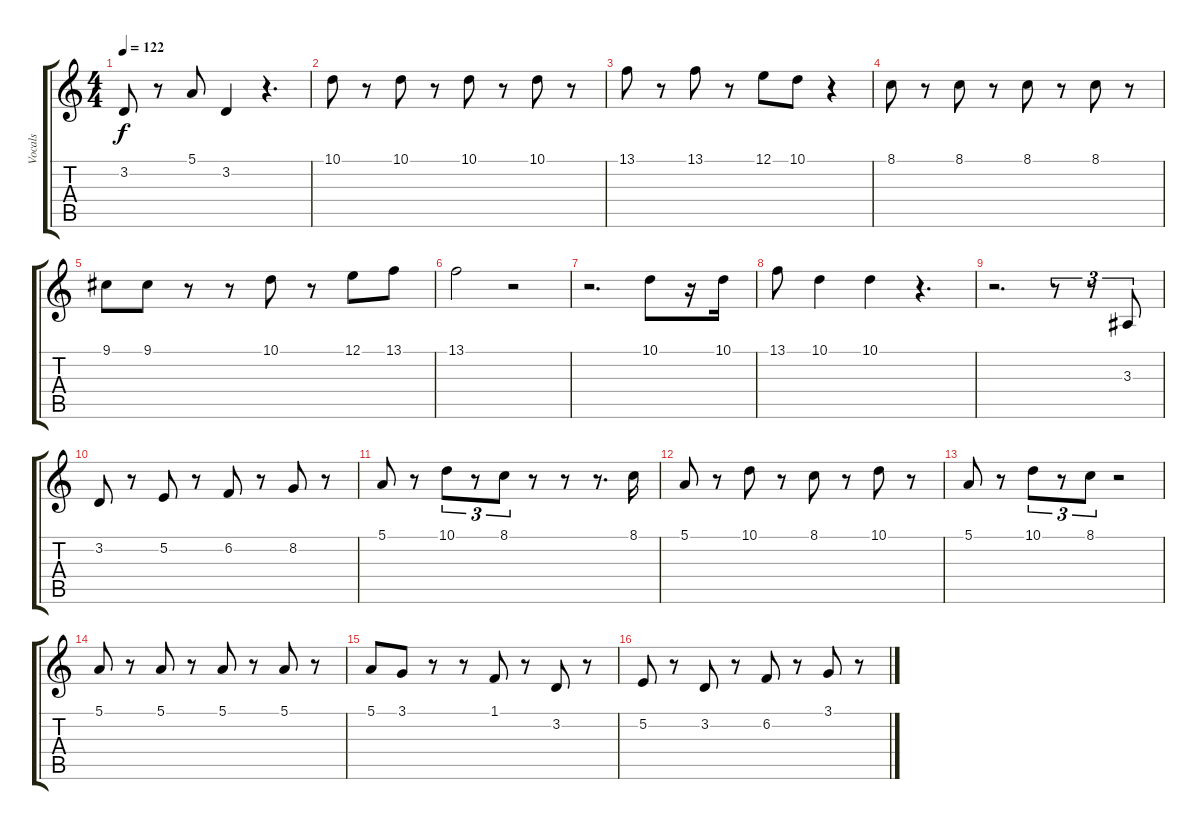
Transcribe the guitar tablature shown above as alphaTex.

\track ("Vocals" "Vocals") {instrument flute}
\staff {score tabs}
\tuning (E4 B3 G3 D3 A2 E2) {hide}
\ts (4 4)
\tempo 122
\clef g2
\ks c
3.2.8{dy f} r.8 5.1.8 3.2.4 r.4{d} |
10.1.8 r.8 10.1.8 r.8 10.1.8 r.8 10.1.8 r.8 |
13.1.8 r.8 13.1.8 r.8 12.1.8 10.1.8 r.4 |
8.1.8 r.8 8.1.8 r.8 8.1.8 r.8 8.1.8 r.8 |
9.1.8 9.1.8 r.8 r.8 10.1.8 r.8 12.1.8 13.1.8 |
13.1.2 r.2 |
r.2{d} 10.1.8 r.16 10.1.16 |
13.1.8 10.1.4 10.1.4 r.4{d} |
r.2{d} r.8{tu (3 2)} r.8{tu (3 2)} 3.3.8{tu (3 2)} |
3.2.8 r.8 5.2.8 r.8 6.2.8 r.8 8.2.8 r.8 |
5.1.8 r.8 10.1.8{tu (3 2)} r.8{tu (3 2)} 8.1.8{tu (3 2)} r.8 r.8 r.8{d} 8.1.16 |
5.1.8 r.8 10.1.8 r.8 8.1.8 r.8 10.1.8 r.8 |
5.1.8 r.8 10.1.8{tu (3 2)} r.8{tu (3 2)} 8.1.8{tu (3 2)} r.2 |
5.1.8 r.8 5.1.8 r.8 5.1.8 r.8 5.1.8 r.8 |
5.1.8 3.1.8 r.8 r.8 1.1.8 r.8 3.2.8 r.8 |
5.2.8 r.8 3.2.8 r.8 6.2.8 r.8 3.1.8 r.8
